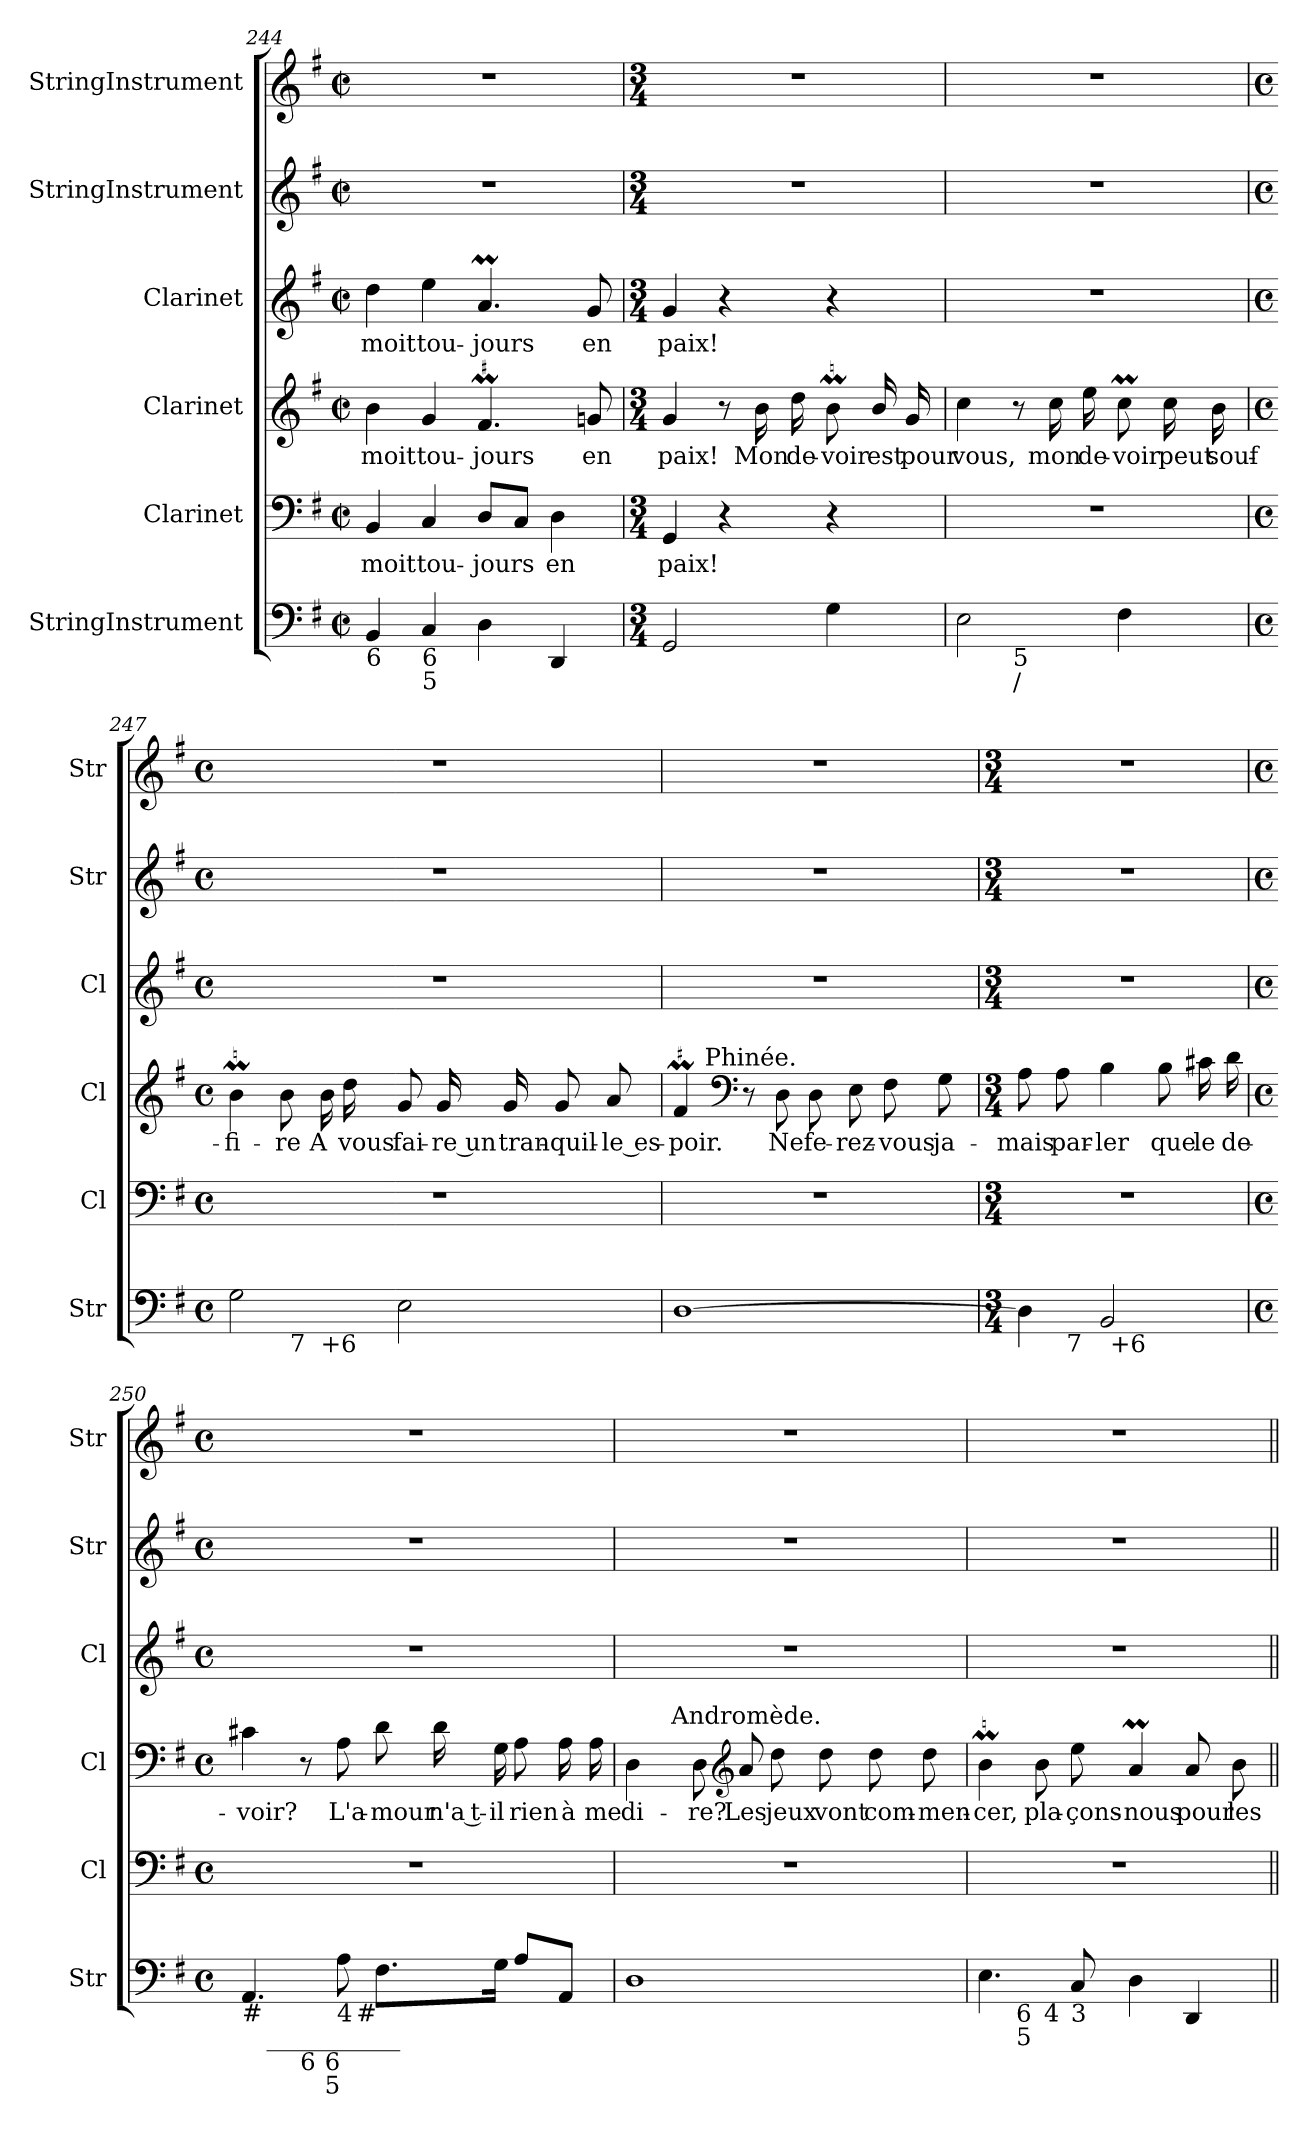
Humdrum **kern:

**kern	**kern	**text	**kern	**text	**kern	**text	**kern	**kern
*part6	*part5	*part5	*part4	*part4	*part3	*part3	*part2	*part1
*staff6	*staff5	*staff5	*staff4	*staff4	*staff3	*staff3	*staff2	*staff1
*I"StringInstrument	*I"Clarinet	*	*I"Clarinet	*	*I"Clarinet	*	*I"StringInstrument	*I"StringInstrument
*I'Str	*I'Cl	*	*I'Cl	*	*I'Cl	*	*I'Str	*I'Str
*clefF4	*clefF4	*	*clefG2	*	*clefG2	*	*clefG2	*clefG2
*	*ITrd1c2	*	*ITrd1c2	*	*ITrd1c2	*	*	*
*k[f#]	*k[b-]	*	*k[b-]	*	*k[b-]	*	*k[f#]	*k[f#]
*G:	*F:	*	*F:	*	*F:	*	*G:	*G:
*M2/2	*M2/2	*	*M2/2	*	*M2/2	*	*M2/2	*M2/2
*met(c|)	*met(c|)	*	*met(c|)	*	*met(c|)	*	*met(c|)	*met(c|)
=244	=244	=244	=244	=244	=244	=244	=244	=244
!LO:TX:b:t=6	!	!	!	!	!	!	!	!
4BB/	4AA/	-moit	4a\	-moit	4cc\	-moit	1r	1r
!LO:TX:b:t=6\n5	!	!	!	!	!	!	!	!
4C/	4BB-/	tou-	4f/	tou-	4dd\	tou-	.	.
4D\	8C/L	-jours	4.eM/	-jours	4.gM/	-jours	.	.
.	8BB-/J	.	.	.	.	.	.	.
4DD/	4C\	en	.	.	.	.	.	.
.	.	.	8f/	en	8f/	en	.	.
!!LO:LB:g=z
=245	=245	=245	=245	=245	=245	=245	=245	=245
*M3/4	*M3/4	*	*M3/4	*	*M3/4	*	*M3/4	*M3/4
2GG/	4FF/	paix!	4f/	paix!	4f/	paix!	2.r	2.r
.	4r	.	8r	.	4r	.	.	.
.	.	.	16a\	Mon	.	.	.	.
.	.	.	16cc\	de-	.	.	.	.
4G\	4r	.	8aM\	-voir	4r	.	.	.
.	.	.	16a/	est	.	.	.	.
.	.	.	16f/	pour	.	.	.	.
=246	=246	=246	=246	=246	=246	=246	=246	=246
!LO:TX:b:t=6	!	!	!	!	!	!	!	!
*^	*	*	*	*	*	*	*	*
2E\	4ryy	2.r	.	4b-\	vous,	2.r	.	2.r	2.r
!	!LO:TX:b:t=5	!	!	!	!	!	!	!	!
!	!LO:TX:b:t=/	!	!	!	!	!	!	!	!
.	2ryy	.	.	8r	.	.	.	.	.
.	.	.	.	16b-\	mon	.	.	.	.
.	.	.	.	16dd\	de-	.	.	.	.
4F#\	.	.	.	8b-M\	-voir	.	.	.	.
.	.	.	.	16b-\	peut	.	.	.	.
.	.	.	.	16a\	souf-	.	.	.	.
*v	*v	*	*	*	*	*	*	*	*
!!LO:LB:g=z
=247	=247	=247	=247	=247	=247	=247	=247	=247
*M4/4	*M4/4	*	*M4/4	*	*M4/4	*	*M4/4	*M4/4
*met(c)	*met(c)	*	*met(c)	*	*met(c)	*	*met(c)	*met(c)
*^	*	*	*	*	*	*	*	*
*	*^	*	*	*	*	*	*	*	*
2G\	4ryy	4.ryy	1r	.	4aM\	-fi-	1r	.	1r	1r
.	64ryy	.	.	.	8a\	-re	.	.	.	.
!	!LO:TX:b:t=7	!	!	!	!	!	!	!	!	!
.	2ryy	.	.	.	.	.	.	.	.	.
!	!	!LO:TX:b:t=+6	!	!	!	!	!	!	!	!
.	.	2ryy	.	.	16a\	A	.	.	.	.
.	.	.	.	.	16cc\	vous	.	.	.	.
2E\	.	.	.	.	8f/	fai-	.	.	.	.
.	.	.	.	.	16f/	-re un	.	.	.	.
.	.	.	.	.	16f/	tran-	.	.	.	.
.	.	.	.	.	8f/	-quil-	.	.	.	.
.	8...ryy	.	.	.	.	.	.	.	.	.
.	.	8ryy	.	.	8g/	-le es-	.	.	.	.
*v	*v	*v	*	*	*	*	*	*	*	*
=248	=248	=248	=248	=248	=248	=248	=248	=248
*	*	*	*^	*	*	*	*	*
[1D	1r	.	4eM/	16..ryy	-poir.	1r	.	1r	1r
!	!	!	!	!LO:TX:a:t=Phinée.	!	!	!	!	!
.	.	.	.	2ryy	.	.	.	.	.
*	*	*	*clefF4	*	*	*	*	*	*
.	.	.	8r	.	.	.	.	.	.
.	.	.	8C\	.	Ne	.	.	.	.
.	.	.	8C\	.	fe-	.	.	.	.
.	.	.	.	4ryy	.	.	.	.	.
.	.	.	8D\	.	-rez-	.	.	.	.
.	.	.	8E\	.	-vous	.	.	.	.
.	.	.	.	8ryy	.	.	.	.	.
.	.	.	8F\	.	ja-	.	.	.	.
.	.	.	.	64ryy	.	.	.	.	.
*	*	*	*v	*v	*	*	*	*	*
=249	=249	=249	=249	=249	=249	=249	=249	=249
*M3/4	*M3/4	*	*M3/4	*	*M3/4	*	*M3/4	*M3/4
*^	*	*	*	*	*	*	*	*
*	*^	*	*	*	*	*	*	*	*
4D\]	8ryy	4ryy	2.r	.	8G\	-mais	2.r	.	2.r	2.r
.	64ryy	.	.	.	8G\	par-	.	.	.	.
!	!LO:TX:b:t=7	!	!	!	!	!	!	!	!	!
.	2ryy	.	.	.	.	.	.	.	.	.
2BB/	.	64ryy	.	.	4A\	-ler	.	.	.	.
!	!	!LO:TX:b:t=+6	!	!	!	!	!	!	!	!
.	.	4ryy	.	.	.	.	.	.	.	.
.	.	.	.	.	8A\	que	.	.	.	.
.	.	8...ryy	.	.	.	.	.	.	.	.
.	.	.	.	.	16Bn\	le	.	.	.	.
.	16..ryy	.	.	.	.	.	.	.	.	.
.	.	.	.	.	16c\	de-	.	.	.	.
*v	*v	*v	*	*	*	*	*	*	*	*
!!LO:PB:g=z
=250	=250	=250	=250	=250	=250	=250	=250	=250
*M4/4	*M4/4	*	*M4/4	*	*M4/4	*	*M4/4	*M4/4
*met(c)	*met(c)	*	*met(c)	*	*met(c)	*	*met(c)	*met(c)
*^	*	*	*	*	*	*	*	*
*	*^	*	*	*	*	*	*	*	*
!LO:TX:b:t=#	!	!	!	!	!	!	!	!	!	!
*	*^	*^	*	*	*	*	*	*	*	*
*	*	*	*	*	*	*	*	*	*	*	*	*
4.AA/	16.ryy	4ryy	4ryy	4..ryy	1r	.	4Bn\	-voir?	1r	.	1r	1r
!	!LO:TX:b:t=___________	!	!	!	!	!	!	!	!	!	!	!
.	2ryy	.	.	.	.	.	.	.	.	.	.	.
!	!	!LO:TX:b:t=6	!	!	!	!	!	!	!	!	!	!
.	.	2.ryy	16.ryy	.	.	.	8r	.	.	.	.	.
!	!	!	!LO:TX:b:t=6\n5	!	!	!	!	!	!	!	!	!
.	.	.	2ryy	.	.	.	.	.	.	.	.	.
!LO:TX:b:t=4	!	!	!	!	!	!	!	!	!	!	!	!
8A\	.	.	.	.	.	.	8G\	L'a-	.	.	.	.
!	!	!	!	!LO:TX:b:t=#	!	!	!	!	!	!	!	!
.	.	.	.	2ryy	.	.	.	.	.	.	.	.
8.F#\L	.	.	.	.	.	.	8c\	-mour	.	.	.	.
.	4ryy	.	.	.	.	.	.	.	.	.	.	.
.	.	.	.	.	.	.	16c\	n'a t-	.	.	.	.
16G\Jk	.	.	.	.	.	.	16F\	-il	.	.	.	.
8A/L	.	.	.	.	.	.	8G\	rien	.	.	.	.
.	8ryy	.	8ryy	.	.	.	.	.	.	.	.	.
8AA/J	.	.	.	.	.	.	16G\	à	.	.	.	.
.	.	.	.	16ryy	.	.	16G\	me	.	.	.	.
.	32ryy	.	32ryy	.	.	.	.	.	.	.	.	.
*v	*v	*v	*v	*v	*	*	*	*	*	*	*	*
=251	=251	=251	=251	=251	=251	=251	=251	=251
*	*	*	*^	*	*	*	*	*
1D	1r	.	4C\	8ryy	di-	1r	.	1r	1r
.	.	.	.	32.ryy	.	.	.	.	.
!	!	!	!	!LO:TX:a:t=Andromède.	!	!	!	!	!
.	.	.	.	2ryy	.	.	.	.	.
.	.	.	8C\	.	-re?	.	.	.	.
*	*	*	*clefG2	*	*	*	*	*	*
.	.	.	8g/	.	Les	.	.	.	.
.	.	.	8cc\	.	jeux	.	.	.	.
.	.	.	8cc\	.	vont	.	.	.	.
.	.	.	.	4ryy	.	.	.	.	.
.	.	.	8cc\	.	com-	.	.	.	.
.	.	.	8cc\	.	-men-	.	.	.	.
.	.	.	.	16ryy	.	.	.	.	.
.	.	.	.	64ryy	.	.	.	.	.
*	*	*	*v	*v	*	*	*	*	*
!!LO:LB:g=z
=252	=252	=252	=252	=252	=252	=252	=252	=252
*^	*	*	*	*	*	*	*	*
*	*^	*	*	*	*	*	*	*	*
4.E\	8.ryy	4ryy	1r	.	4aM\	-cer,	1r	.	1r	1r
!	!LO:TX:b:t=6\n5	!	!	!	!	!	!	!	!	!
.	2ryy	.	.	.	.	.	.	.	.	.
.	.	64ryy	.	.	8a\	pla-	.	.	.	.
!	!	!LO:TX:b:t=4	!	!	!	!	!	!	!	!
.	.	2ryy	.	.	.	.	.	.	.	.
!LO:TX:b:t=3	!	!	!	!	!	!	!	!	!	!
8C/	.	.	.	.	8dd\	-çons-	.	.	.	.
4D\	.	.	.	.	4gM/	-nous	.	.	.	.
.	4ryy	.	.	.	.	.	.	.	.	.
4DD/	.	.	.	.	8g/	pour	.	.	.	.
.	.	8...ryy	.	.	.	.	.	.	.	.
.	.	.	.	.	8a\	les	.	.	.	.
.	16ryy	.	.	.	.	.	.	.	.	.
*v	*v	*v	*	*	*	*	*	*	*	*
=||	=||	=||	=||	=||	=||	=||	=||	=||
*-	*-	*-	*-	*-	*-	*-	*-	*-
